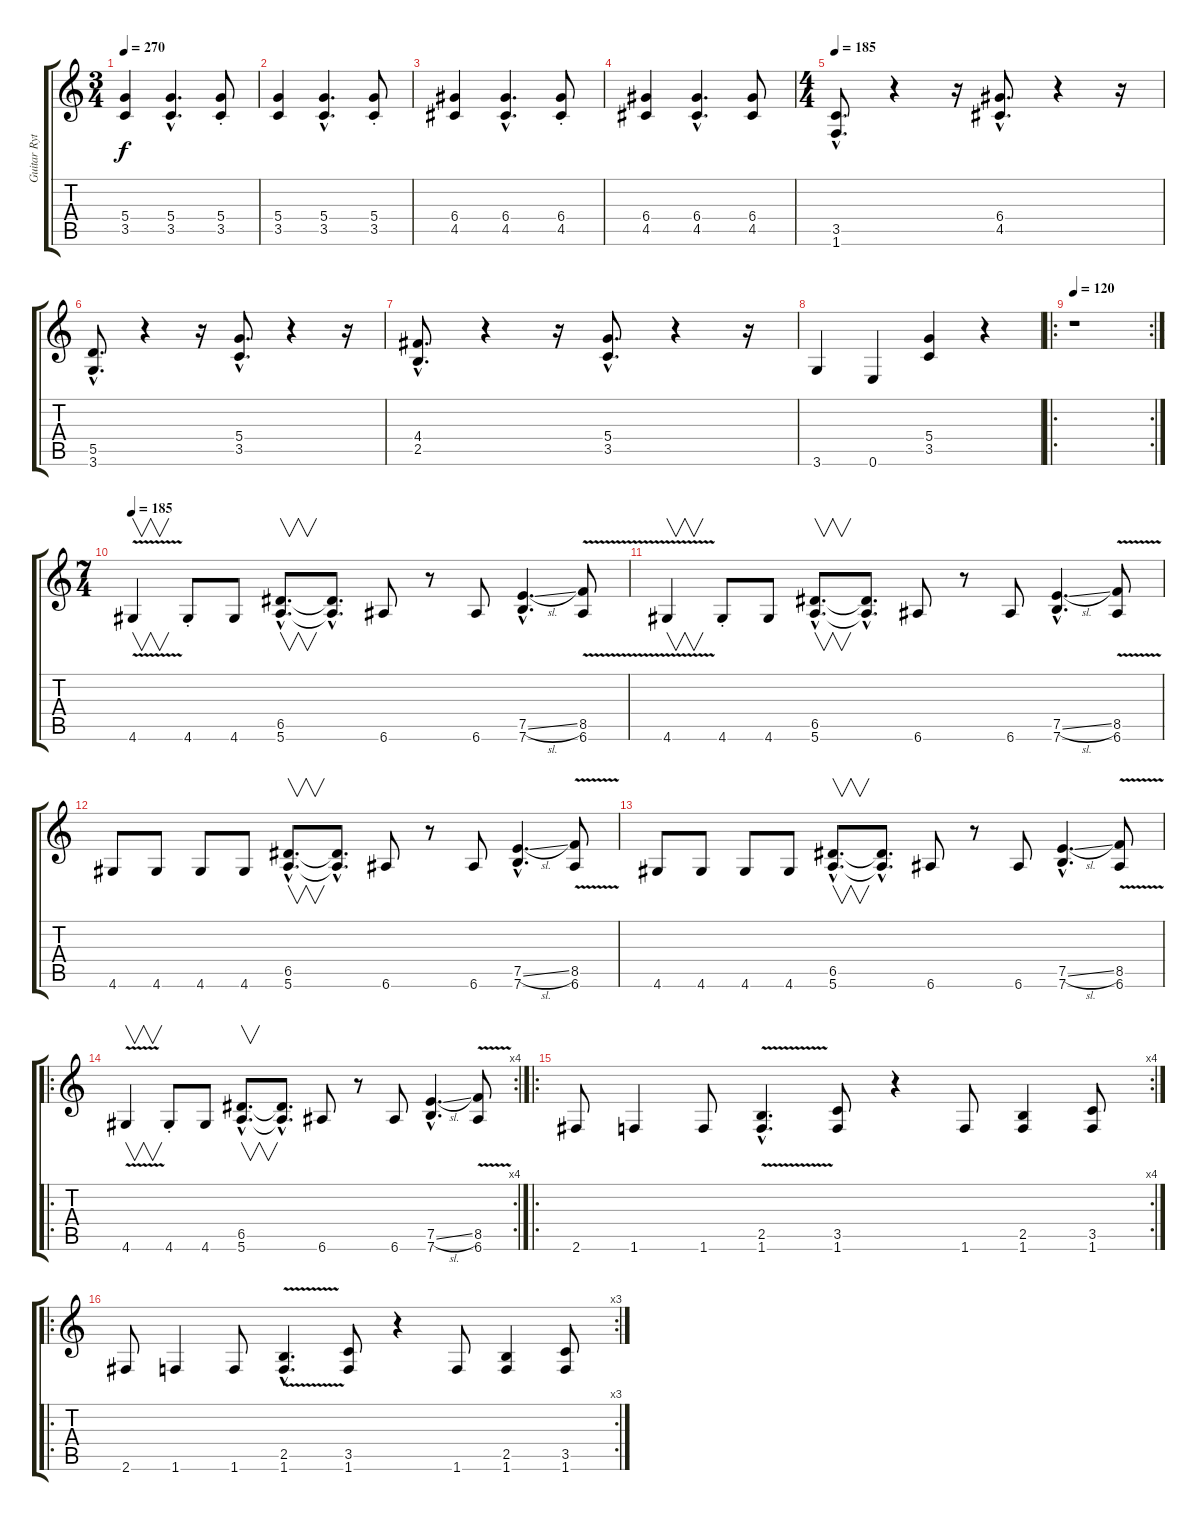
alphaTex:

\track ("Guitar Rythym" "Guitar Ryt") {instrument distortionguitar}
\staff {score tabs}
\tuning (E4 B3 G3 D3 A2 E2) {hide}
\ts (3 4)
\tempo 270
\clef g2
\ks c
(5.4 3.5).4{dy f} (5.4{hac} 3.5{hac}).4{d} (5.4{st} 3.5).8 |
(5.4 3.5).4 (5.4{hac} 3.5{hac}).4{d} (5.4{st} 3.5).8 |
(6.4 4.5).4 (6.4{hac} 4.5{hac}).4{d} (6.4{st} 4.5).8 |
(6.4 4.5).4 (6.4{hac} 4.5{hac}).4{d} (6.4 4.5).8 |
\ts (4 4)
\tempo 185
(3.5{hac} 1.6{hac}).8{d} r.4 r.16 (6.4{hac} 4.5{hac}).8{d} r.4 r.16 |
(5.5{hac} 3.6{hac}).8{d} r.4 r.16 (5.4{hac} 3.5{hac}).8{d} r.4 r.16 |
(4.4{hac} 2.5{hac}).8{d} r.4 r.16 (5.4{hac} 3.5{hac}).8{d} r.4 r.16 |
3.6.4 0.6.4 (5.4 3.5).4 r.4 |
\ro
\rc 2
\tempo 120
r.1 |
\ts (7 4)
\tempo 185
4.6{v}.4{v} 4.6{st}.8 4.6.8 (6.5{hac} 5.6{hac}).8{v d} (6.5{hac t} 5.6{hac t}).8{d} 6.6.8 r.8 6.6.8 (7.5{sl hac} 7.6{hac}).4{d} (8.5{v} 6.6{v}).8 |
4.6{v}.4{v} 4.6{st}.8 4.6.8 (6.5{hac} 5.6{hac}).8{v d} (6.5{hac t} 5.6{hac t}).8{d} 6.6.8 r.8 6.6.8 (7.5{sl hac} 7.6{hac}).4{d} (8.5{v} 6.6{v}).8 |
4.6.8 4.6.8 4.6.8 4.6.8 (6.5{hac} 5.6{hac}).8{v d} (6.5{hac t} 5.6{hac t}).8{d} 6.6.8 r.8 6.6.8 (7.5{sl hac} 7.6{hac}).4{d} (8.5{v} 6.6).8 |
4.6.8 4.6.8 4.6.8 4.6.8 (6.5{hac} 5.6{hac}).8{v d} (6.5{hac t} 5.6{hac t}).8{d} 6.6.8 r.8 6.6.8 (7.5{sl hac} 7.6{hac}).4{d} (8.5{v} 6.6).8 |
\ro
\rc 4
4.6{v}.4{v} 4.6{st}.8 4.6.8 (6.5{hac} 5.6{hac}).8{v d} (6.5{hac t} 5.6{hac t}).8{d} 6.6.8 r.8 6.6.8 (7.5{sl hac} 7.6{hac}).4{d} (8.5{v} 6.6{v}).8 |
\ro
\rc 4
2.6.8 1.6.4 1.6.8 (2.5{v hac} 1.6{hac}).4{d} (3.5 1.6).8 r.4 1.6.8 (2.5 1.6).4 (3.5 1.6).8 |
\ro
\rc 3
2.6.8 1.6.4 1.6.8 (2.5{v hac} 1.6{hac}).4{d} (3.5 1.6).8 r.4 1.6.8 (2.5 1.6).4 (3.5 1.6).8
